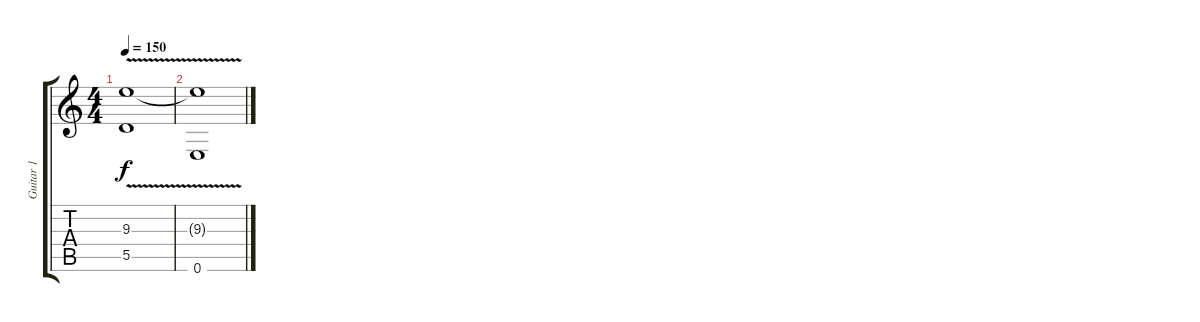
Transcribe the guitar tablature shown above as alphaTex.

\track ("Guitar 1" "Guitar 1") {instrument distortionguitar}
\staff {score tabs}
\tuning (E4 B3 G3 D3 A2 E2) {hide}
\ts (4 4)
\tempo 150
\clef g2
\ks c
(9.3{v t} 5.5{t}).1{dy f} |
(9.3{t} 0.6).1
